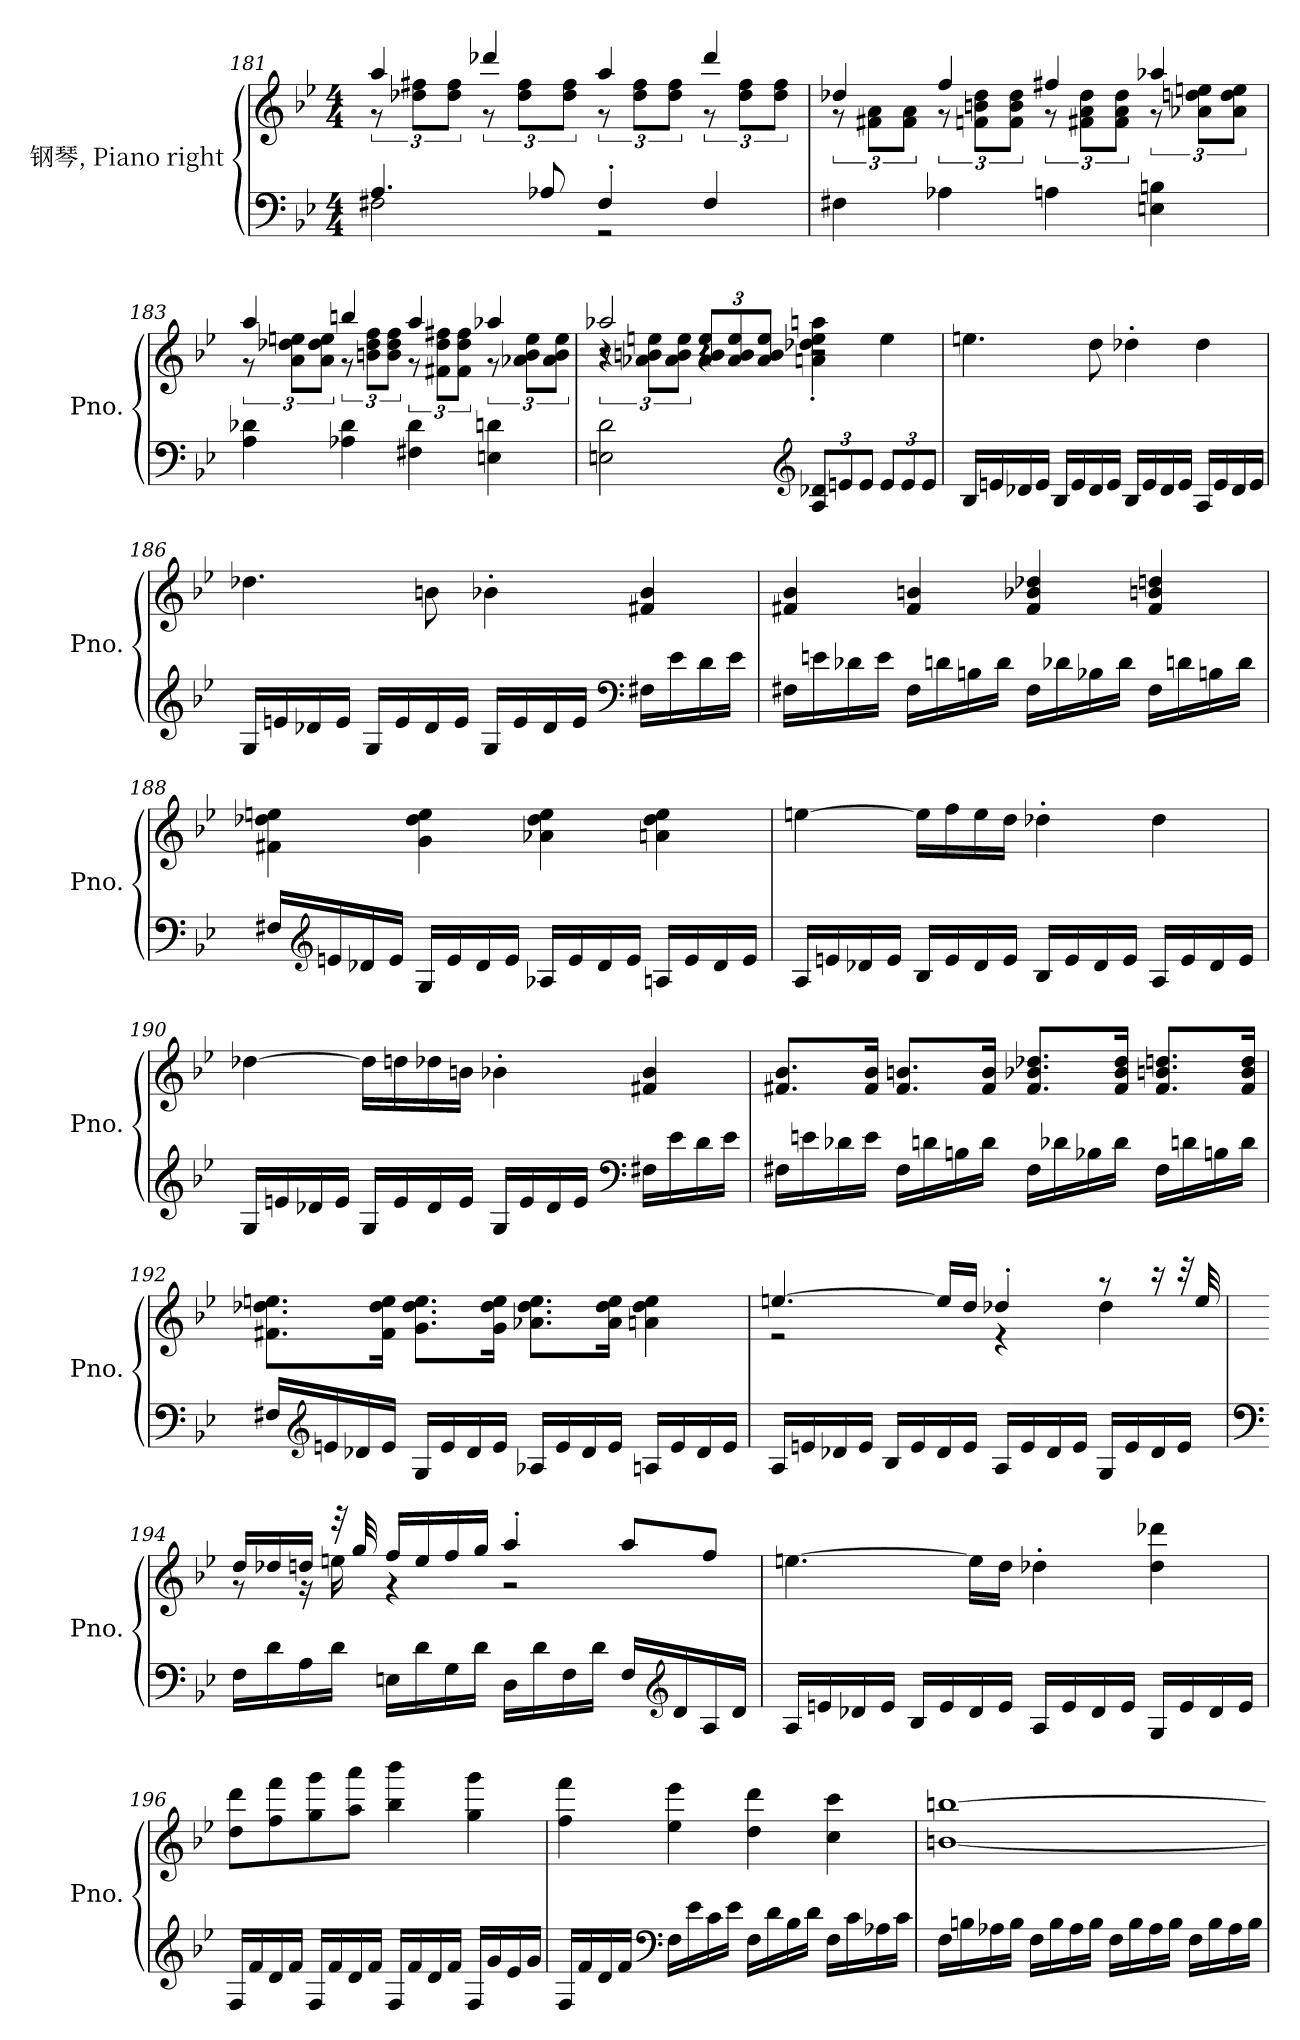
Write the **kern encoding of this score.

**kern	**kern
*part1	*part1
*staff2	*staff1
*I"钢琴, Piano right	*
*I'Pno.	*
!!LO:LB:g=z
*clefF4	*clefG2
*k[b-e-]	*k[b-e-]
*M4/4	*M4/4
=181	=181
*^	*^
4.A/	2F#X\	4aa/	12r
.	.	.	12dd-X\ 12ff#X\L
.	.	.	12dd-\ 12ff#\J
.	.	4ddd-X/	12r
.	.	.	12dd-\ 12ff#\L
8A-X/	.	.	.
.	.	.	12dd-\ 12ff#\J
4F#'/	2r	4aa/	12r
.	.	.	12dd-\ 12ff#\L
.	.	.	12dd-\ 12ff#\J
4F#/	.	4ddd-/	12r
.	.	.	12dd-\ 12ff#\L
.	.	.	12dd-\ 12ff#\J
*v	*v	*	*
=182	=182	=182
*	*MM85	*
4F#X\	4dd-X/	12r
.	.	12f#X\ 12a\L
.	.	12f#\ 12a\J
*	*MM87	*
4A-X\	4ff/	12r
.	.	12fn\ 12bn\ 12dd-\L
.	.	12f\ 12b\ 12dd-\J
*	*MM87	*
4An\	4ff#X/	12r
.	.	12f#X\ 12a\ 12dd-\L
.	.	12f#\ 12a\ 12dd-\J
*	*MM85	*
4En\ 4Bn\	4aa-X/	12r
.	.	12a-X\ 12ddn\ 12een\L
.	.	12a-\ 12dd\ 12ee\J
!!LO:LB:g=z	!!
=183	=183	=183
*	*MM86	*
4A\ 4d-X\	4aa/	12r
.	.	12a\ 12dd-X\ 12een\L
.	.	12a\ 12dd-\ 12ee\J
4A-X\ 4d-\	4bbn/	12r
.	.	12bn\ 12dd-\ 12ff\L
.	.	12b\ 12dd-\ 12ff\J
4F#X\ 4d-\	4aa/	12r
.	.	12f#X\ 12dd-\ 12ff#X\L
.	.	12f#\ 12dd-\ 12ff#\J
4En\ 4dn\	4aa-X/	12r
.	.	12a-X\ 12b\ 12ee\L
.	.	12a-\ 12b\ 12ee\J
=184	=184	=184
*	*	*^
2En\ 2d\	2aa-X/	12r	4r
.	.	12a-X\ 12bn\ 12een\L	.
.	.	12a-\ 12b\ 12ee\J	.
*	*	*	*Xbrackettup
.	.	4r	12a-/ 12b/ 12ee/L
.	.	.	12a-/ 12b/ 12ee/
.	.	.	12a-/ 12b/ 12ee/J
*clefG2	*	*	*
*Xbrackettup	*	*	*
12A/ 12d-X/L	2r	4an\' 4dd-X\' 4ee\' 4aan\'	2r
12en/	.	.	.
12e/J	.	.	.
*	*MM82	*	*
12e/L	.	4ee\	.
12e/	.	.	.
12e/J	.	.	.
*	*v	*v	*v
!!LO:PB:g=z
=185	=185
*	*MM89
16B-/LL	4.een\
16en/	.
16d-X/	.
16e/JJ	.
16B-/LL	.
16e/	.
16d-/	8dd\
16e/JJ	.
16B-/LL	4dd-X'\
16e/	.
16d-/	.
16e/JJ	.
16A/LL	4dd-\
16e/	.
16d-/	.
16e/JJ	.
=186	=186
*	*MM91
16G/LL	4.dd-X\
16en/	.
16d-X/	.
16e/JJ	.
16G/LL	.
16e/	.
*	*MM90
16d-/	8bn\
16e/JJ	.
16G/LL	4b-X'\
16e/	.
16d-/	.
16e/JJ	.
*clefF4	*
*	*MM92
16F#X\LL	4f#X/ 4b-/
16e\	.
16d-\	.
16e\JJ	.
!!LO:LB:g=z
=187	=187
16F#X\LL	4f#X/ 4b-/
16en\	.
16d-X\	.
16e\JJ	.
16F#\LL	4f#/ 4bn/
16dn\	.
16Bn\	.
16d\JJ	.
16F#\LL	4f#/ 4b-X/ 4dd-X/
16d-X\	.
16B-X\	.
16d-\JJ	.
16F#\LL	4f#/ 4bn/ 4ddn/
16dn\	.
16Bn\	.
16d\JJ	.
=188	=188
16F#X/LL	4f#X\ 4dd-X\ 4een\
*clefG2	*
16en/	.
16d-X/	.
16e/JJ	.
*	*MM97
16G/LL	4g\ 4dd-\ 4ee\
16e/	.
16d-/	.
16e/JJ	.
*	*MM92
16A-X/LL	4a-X\ 4dd-\ 4ee\
16e/	.
16d-/	.
16e/JJ	.
*	*MM90
16An/LL	4an\ 4dd-\ 4ee\
16e/	.
16d-/	.
16e/JJ	.
!!LO:LB:g=z
=189	=189
*	*MM93
16A/LL	[4een\
16en/	.
16d-X/	.
16e/JJ	.
*	*MM101
16B-/LL	16ee\LL]
16e/	16ff\
16d-/	16ee\
16e/JJ	16dd\JJ
*	*MM98
16B-/LL	4dd-X'\
16e/	.
16d-/	.
16e/JJ	.
*	*MM91
16A/LL	4dd-\
16e/	.
16d-/	.
16e/JJ	.
=190	=190
*	*MM94
16G/LL	[4dd-X\
16en/	.
16d-X/	.
16e/JJ	.
*	*MM101
16G/LL	16dd-\LL]
16e/	16ddn\
16d-/	16dd-X\
16e/JJ	16bn\JJ
*	*MM98
16G/LL	4b-X'\
16e/	.
16d-/	.
16e/JJ	.
*clefF4	*
*	*MM92
16F#X\LL	4f#X/ 4b-/
16e\	.
16d-\	.
16e\JJ	.
!!LO:LB:g=z
=191	=191
*	*MM96
16F#X\LL	8.f#X/ 8.b-/L
16en\	.
16d-X\	.
16e\JJ	16f#/ 16b-/Jk
16F#\LL	8.f#/ 8.bn/L
16dn\	.
16Bn\	.
16d\JJ	16f#/ 16b/Jk
16F#\LL	8.f#/ 8.b-X/ 8.dd-X/L
16d-X\	.
16B-X\	.
16d-\JJ	16f#/ 16b-/ 16dd-/Jk
*	*MM101
16F#\LL	8.f#/ 8.bn/ 8.ddn/L
16dn\	.
16Bn\	.
16d\JJ	16f#/ 16b/ 16dd/Jk
!!LO:LB:g=z
=192	=192
16F#X/LL	8.f#X\ 8.dd-X\ 8.een\L
*clefG2	*
16en/	.
16d-X/	.
*	*MM100
16e/JJ	16f#\ 16dd-\ 16ee\Jk
16G/LL	8.g\ 8.dd-\ 8.ee\L
16e/	.
16d-/	.
16e/JJ	16g\ 16dd-\ 16ee\Jk
*	*MM96
16A-X/LL	8.a-X\ 8.dd-\ 8.ee\L
16e/	.
16d-/	.
16e/JJ	16a-\ 16dd-\ 16ee\Jk
*	*MM93
16An/LL	4an\ 4dd-\ 4ee\
16e/	.
16d-/	.
16e/JJ	.
=193	=193
*	*^
16A/LL	[4.een/	2r
16en/	.	.
16d-X/	.	.
16e/JJ	.	.
16B-/LL	.	.
16e/	.	.
16d-/	16ee/LL]	.
16e/JJ	16dd/JJ	.
16A/LL	4dd-X'/	4r
16e/	.	.
16d-/	.	.
16e/JJ	.	.
*	*MM92	*
16G/LL	8r	4dd-\
16e/	.	.
16d-/	16r	.
*	*MM81	*
16e/JJ	32r	.
*	*MM111	*
.	32ee/	.
!!LO:LB:g=z	!!
=194	=194	=194
*clefF4	*	*
*	*MM94	*
16F\LL	16dd/LL	8r
16d\	16dd-X/	.
16A\	16ddn/JJ	16r
*	*MM81	*
16d\JJ	32r	16een\
*	*MM111	*
.	32gg/	.
*	*MM97	*
16En\LL	16ff/LL	4r
16d\	16ee/	.
16G\	16ff/	.
16d\JJ	16gg/JJ	.
*	*MM95	*
16D\LL	4aa'/	2r
16d\	.	.
16F\	.	.
16d\JJ	.	.
16F/LL	8aa/L	.
*clefG2	*	*
16d/	.	.
16A/	8ff/J	.
16d/JJ	.	.
*	*v	*v
=195	=195
*	*MM93
16A/LL	[4.een\
16en/	.
16d-X/	.
16e/JJ	.
16B-/LL	.
16e/	.
16d-/	16ee\LL]
16e/JJ	16dd\JJ
16A/LL	4dd-X'\
16e/	.
16d-/	.
16e/JJ	.
*	*MM90
16G/LL	4dd-\ 4ddd-X\
16e/	.
16d-/	.
16e/JJ	.
!!LO:PB:g=z
=196	=196
*	*MM94
16F/LL	8dd\ 8ddd\L
16f/	.
16d/	8ff\ 8fff\
16f/JJ	.
16F/LL	8gg\ 8ggg\
16f/	.
16d/	8aa\ 8aaa\J
16f/JJ	.
16F/LL	4bb-\ 4bbb-\
16f/	.
16d/	.
16f/JJ	.
16F/LL	4gg\ 4ggg\
16g/	.
16e-/	.
16g/JJ	.
=197	=197
16F/LL	4ff\ 4fff\
16f/	.
16d/	.
16f/JJ	.
*clefF4	*
16F\LL	4ee-\ 4eee-\
16e-\	.
16c\	.
16e-\JJ	.
16F\LL	4dd\ 4ddd\
16d\	.
16B-\	.
16d\JJ	.
16F\LL	4cc\ 4ccc\
16c\	.
16A-X\	.
16c\JJ	.
!!LO:LB:g=z
=198	=198
16F\LL	[1bn [1bbn
16Bn\	.
16A-X\	.
16B\JJ	.
16F\LL	.
16B\	.
16A-\	.
16B\JJ	.
16F\LL	.
16B\	.
16A-\	.
16B\JJ	.
16F\LL	.
16B\	.
16A-\	.
16B\JJ	.
=	=
*-	*-
